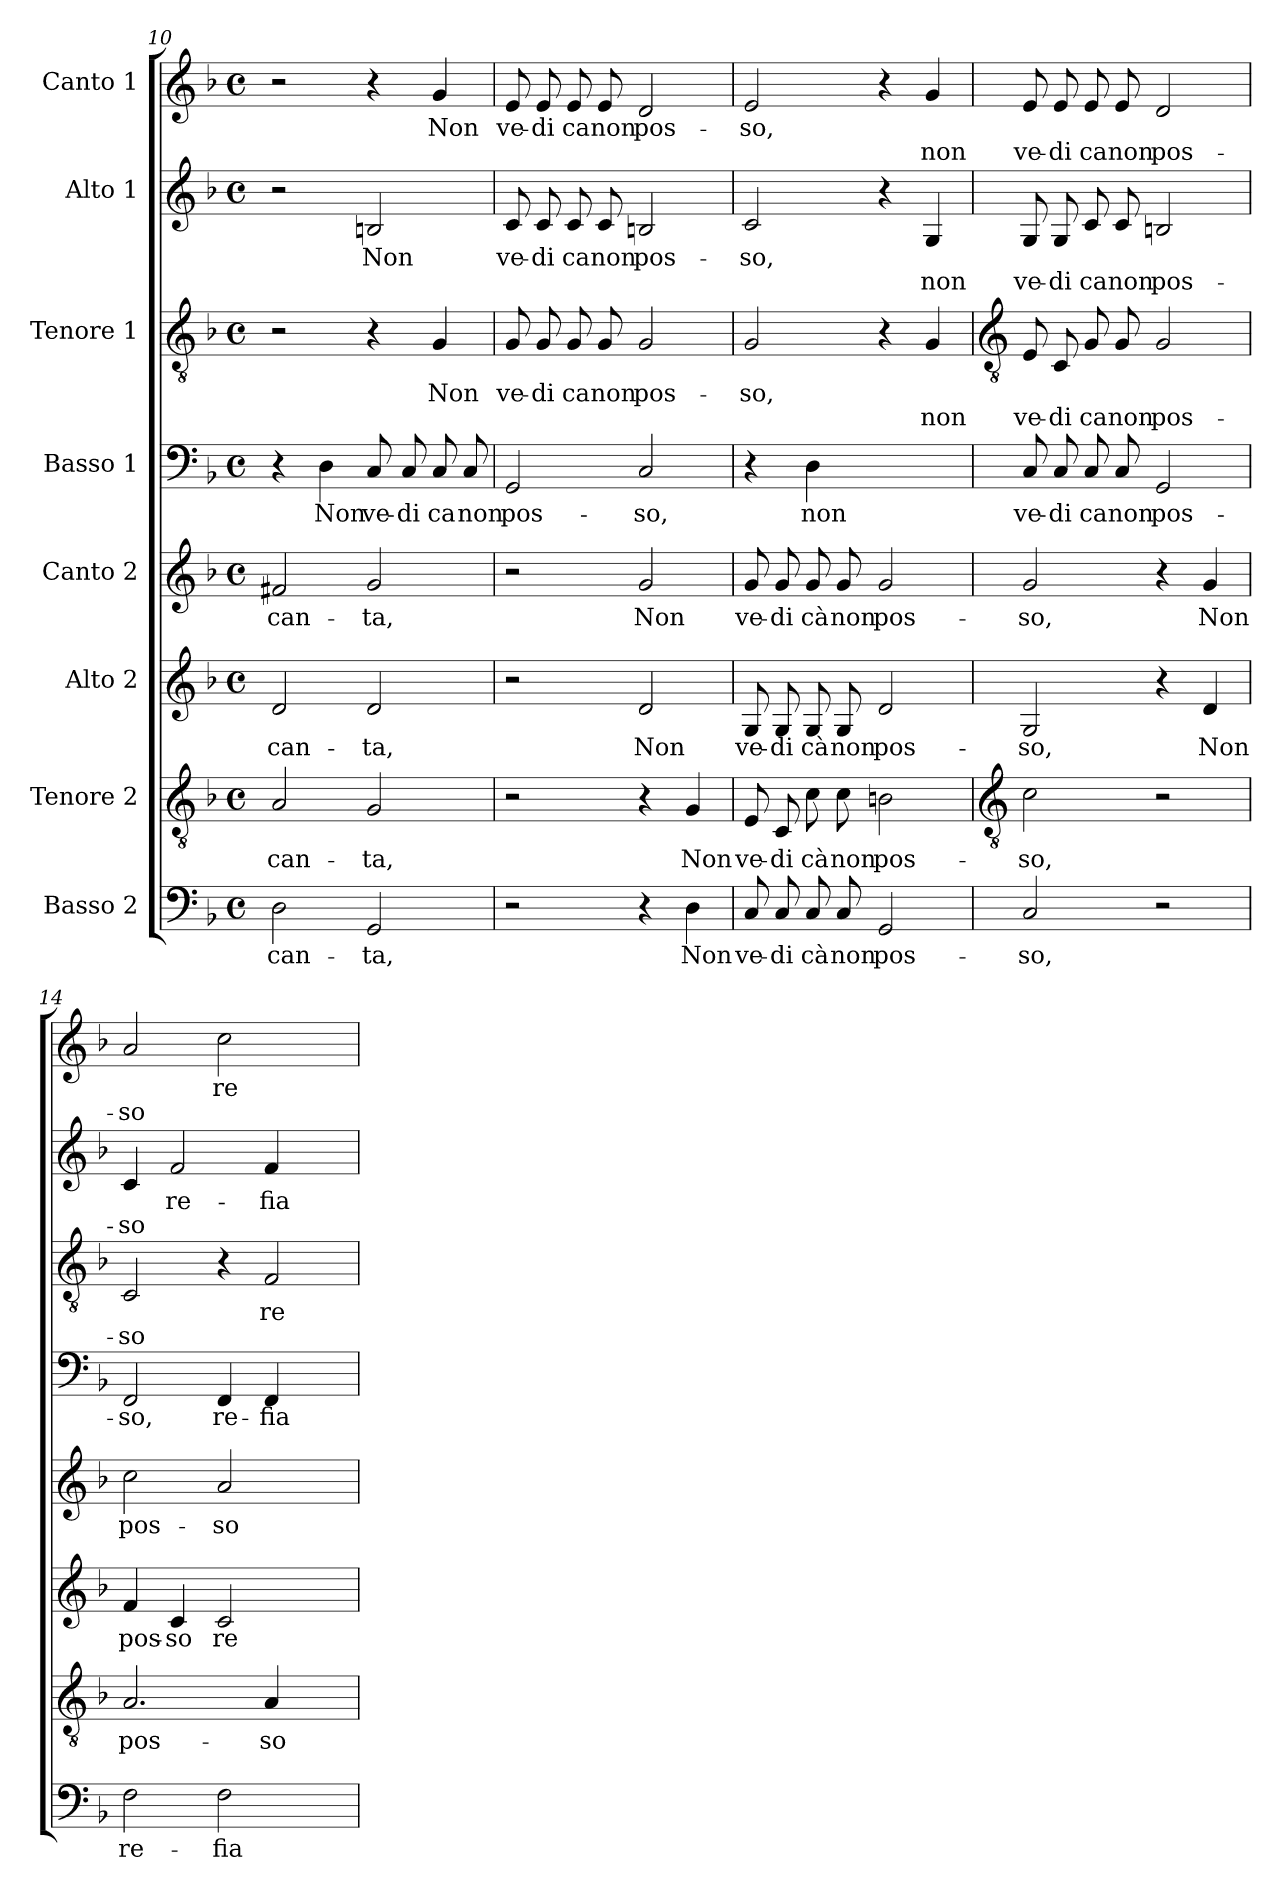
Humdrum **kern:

**kern	**text	**kern	**text	**kern	**text	**kern	**text	**kern	**text	**kern	**text	**text	**kern	**text	**text	**kern	**text	**text
*part8	*part8	*part7	*part7	*part6	*part6	*part5	*part5	*part4	*part4	*part3	*part3	*part3	*part2	*part2	*part2	*part1	*part1	*part1
*staff8	*staff8	*staff7	*staff7	*staff6	*staff6	*staff5	*staff5	*staff4	*staff4	*staff3	*staff3	*staff3	*staff2	*staff2	*staff2	*staff1	*staff1	*staff1
*I"Basso 2	*	*I"Tenore 2	*	*I"Alto 2	*	*I"Canto 2	*	*I"Basso 1	*	*I"Tenore 1	*	*	*I"Alto 1	*	*	*I"Canto 1	*	*
*clefF4	*	*clefGv2	*	*clefG2	*	*clefG2	*	*clefF4	*	*clefGv2	*	*	*clefG2	*	*	*clefG2	*	*
*k[b-]	*	*k[b-]	*	*k[b-]	*	*k[b-]	*	*k[b-]	*	*k[b-]	*	*	*k[b-]	*	*	*k[b-]	*	*
*F:	*	*F:	*	*F:	*	*F:	*	*F:	*	*F:	*	*	*F:	*	*	*F:	*	*
*M4/4	*	*M4/4	*	*M4/4	*	*M4/4	*	*M4/4	*	*M4/4	*	*	*M4/4	*	*	*M4/4	*	*
*met(c)	*	*met(c)	*	*met(c)	*	*met(c)	*	*met(c)	*	*met(c)	*	*	*met(c)	*	*	*met(c)	*	*
=10	=10	=10	=10	=10	=10	=10	=10	=10	=10	=10	=10	=10	=10	=10	=10	=10	=10	=10
!	!LO:LY:b	!	!LO:LY:b	!	!LO:LY:b	!	!LO:LY:b	!	!	!	!	!	!	!	!	!	!	!
2D	can-	2A	can-	2d	can-	2f#X	can-	4r	.	2r	.	.	2r	.	.	2r	.	.
!	!	!	!	!	!	!	!	!	!LO:LY:b	!	!	!	!	!	!	!	!	!
.	.	.	.	.	.	.	.	4D	Non	.	.	.	.	.	.	.	.	.
!	!LO:LY:b	!	!LO:LY:b	!	!LO:LY:b	!	!LO:LY:b	!	!LO:LY:b	!	!	!	!	!LO:LY:b	!	!	!	!
2GG	-ta,	2G	-ta,	2d	-ta,	2g	-ta,	8C	ve-	4r	.	.	2Bn	Non	.	4r	.	.
!	!	!	!	!	!	!	!	!	!LO:LY:b	!	!	!	!	!	!	!	!	!
.	.	.	.	.	.	.	.	8C	-di	.	.	.	.	.	.	.	.	.
!	!	!	!	!	!	!	!	!	!LO:LY:b	!	!LO:LY:b	!	!	!	!	!	!LO:LY:b	!
.	.	.	.	.	.	.	.	8C	ca	4G	Non	.	.	.	.	4g	Non	.
!	!	!	!	!	!	!	!	!	!LO:LY:b	!	!	!	!	!	!	!	!	!
.	.	.	.	.	.	.	.	8C	non	.	.	.	.	.	.	.	.	.
=11	=11	=11	=11	=11	=11	=11	=11	=11	=11	=11	=11	=11	=11	=11	=11	=11	=11	=11
!	!	!	!	!	!	!	!	!	!LO:LY:b	!	!LO:LY:b	!	!	!LO:LY:b	!	!	!LO:LY:b	!
2r	.	2r	.	2r	.	2r	.	2GG	pos-	8G	ve-	.	8c	ve-	.	8e	ve-	.
!	!	!	!	!	!	!	!	!	!	!	!LO:LY:b	!	!	!LO:LY:b	!	!	!LO:LY:b	!
.	.	.	.	.	.	.	.	.	.	8G	-di	.	8c	-di	.	8e	-di	.
!	!	!	!	!	!	!	!	!	!	!	!LO:LY:b	!	!	!LO:LY:b	!	!	!LO:LY:b	!
.	.	.	.	.	.	.	.	.	.	8G	ca	.	8c	ca	.	8e	ca	.
!	!	!	!	!	!	!	!	!	!	!	!LO:LY:b	!	!	!LO:LY:b	!	!	!LO:LY:b	!
.	.	.	.	.	.	.	.	.	.	8G	non	.	8c	non	.	8e	non	.
!	!	!	!	!	!LO:LY:b	!	!LO:LY:b	!	!LO:LY:b	!	!LO:LY:b	!	!	!LO:LY:b	!	!	!LO:LY:b	!
4r	.	4r	.	2d	Non	2g	Non	2C	-so,	2G	pos-	.	2Bn	pos-	.	2d	pos-	.
!	!LO:LY:b	!	!LO:LY:b	!	!	!	!	!	!	!	!	!	!	!	!	!	!	!
4D	Non	4G	Non	.	.	.	.	.	.	.	.	.	.	.	.	.	.	.
=12	=12	=12	=12	=12	=12	=12	=12	=12	=12	=12	=12	=12	=12	=12	=12	=12	=12	=12
!	!LO:LY:b	!	!LO:LY:b	!	!LO:LY:b	!	!LO:LY:b	!	!	!	!LO:LY:b	!	!	!LO:LY:b	!	!	!LO:LY:b	!
8C	ve-	8E	ve-	8G	ve-	8g	ve-	4r	.	2G	-so,	.	2c	-so,	.	2e	-so,	.
!	!LO:LY:b	!	!LO:LY:b	!	!LO:LY:b	!	!LO:LY:b	!	!	!	!	!	!	!	!	!	!	!
8C	-di	8C	-di	8G	-di	8g	-di	.	.	.	.	.	.	.	.	.	.	.
!	!LO:LY:b	!	!LO:LY:b	!	!LO:LY:b	!	!LO:LY:b	!	!LO:LY:b	!	!	!	!	!	!	!	!	!
8C	cà	8c	cà	8G	cà	8g	cà	4D	non	.	.	.	.	.	.	.	.	.
!	!LO:LY:b	!	!LO:LY:b	!	!LO:LY:b	!	!LO:LY:b	!	!	!	!	!	!	!	!	!	!	!
8C	non	8c	non	8G	non	8g	non	.	.	.	.	.	.	.	.	.	.	.
!	!LO:LY:b	!	!LO:LY:b	!	!LO:LY:b	!	!LO:LY:b	!	!	!	!	!	!	!	!	!	!	!
2GG	pos-	2Bn	pos-	2d	pos-	2g	pos-	2ryy	.	4r	.	.	4r	.	.	4r	.	.
!	!	!	!	!	!	!	!	!	!	!	!	!LO:LY:b	!	!	!LO:LY:b	!	!	!LO:LY:b
.	.	.	.	.	.	.	.	.	.	4G	.	non	4G	.	non	4g	.	non
!!LO:LB:g=z
=13	=13	=13	=13	=13	=13	=13	=13	=13	=13	=13	=13	=13	=13	=13	=13	=13	=13	=13
*	*	*clefGv2	*	*	*	*	*	*	*	*clefGv2	*	*	*	*	*	*	*	*
!	!LO:LY:b	!	!LO:LY:b	!	!LO:LY:b	!	!LO:LY:b	!	!LO:LY:b	!	!	!LO:LY:b	!	!	!LO:LY:b	!	!	!LO:LY:b
2C	-so,	2c	-so,	2G	-so,	2g	-so,	8C	ve-	8E	.	ve-	8G	.	ve-	8e	.	ve-
!	!	!	!	!	!	!	!	!	!LO:LY:b	!	!	!LO:LY:b	!	!	!LO:LY:b	!	!	!LO:LY:b
.	.	.	.	.	.	.	.	8C	-di	8C	.	-di	8G	.	-di	8e	.	-di
!	!	!	!	!	!	!	!	!	!LO:LY:b	!	!	!LO:LY:b	!	!	!LO:LY:b	!	!	!LO:LY:b
.	.	.	.	.	.	.	.	8C	ca	8G	.	ca	8c	.	ca	8e	.	ca
!	!	!	!	!	!	!	!	!	!LO:LY:b	!	!	!LO:LY:b	!	!	!LO:LY:b	!	!	!LO:LY:b
.	.	.	.	.	.	.	.	8C	non	8G	.	non	8c	.	non	8e	.	non
!	!	!	!	!	!	!	!	!	!LO:LY:b	!	!	!LO:LY:b	!	!	!LO:LY:b	!	!	!LO:LY:b
2r	.	2r	.	4r	.	4r	.	2GG	pos-	2G	.	pos-	2Bn	.	pos-	2d	.	pos-
!	!	!	!	!	!LO:LY:b	!	!LO:LY:b	!	!	!	!	!	!	!	!	!	!	!
.	.	.	.	4d	Non	4g	Non	.	.	.	.	.	.	.	.	.	.	.
=14	=14	=14	=14	=14	=14	=14	=14	=14	=14	=14	=14	=14	=14	=14	=14	=14	=14	=14
!	!LO:LY:b	!	!LO:LY:b	!	!LO:LY:b	!	!LO:LY:b	!	!LO:LY:b	!	!	!LO:LY:b	!	!	!LO:LY:b	!	!	!LO:LY:b
2F	re-	2.A	pos-	4f	pos-	2cc	pos-	2FF	-so,	2C	.	-so	4c	.	-so	2a	.	-so
!	!	!	!	!	!LO:LY:b	!	!	!	!	!	!	!	!	!LO:LY:b	!	!	!	!
.	.	.	.	4c	-so	.	.	.	.	.	.	.	2f	re-	.	.	.	.
!	!LO:LY:b	!	!	!	!LO:LY:b	!	!LO:LY:b	!	!LO:LY:b	!	!	!	!	!	!	!	!LO:LY:b	!
2F	-fia-	.	.	2c	re-	2a	-so	4FF	re-	4r	.	.	.	.	.	2cc	re-	.
!	!	!	!LO:LY:b	!	!	!	!	!	!LO:LY:b	!	!LO:LY:b	!	!	!LO:LY:b	!	!	!	!
.	.	4A	-so	.	.	.	.	4FF	-fia-	2F	re-	.	4f	-fia-	.	.	.	.
4ryy	.	4ryy	.	4ryy	.	4ryy	.	4ryy	.	.	.	.	4ryy	.	.	4ryy	.	.
=	=	=	=	=	=	=	=	=	=	=	=	=	=	=	=	=	=	=
*-	*-	*-	*-	*-	*-	*-	*-	*-	*-	*-	*-	*-	*-	*-	*-	*-	*-	*-
